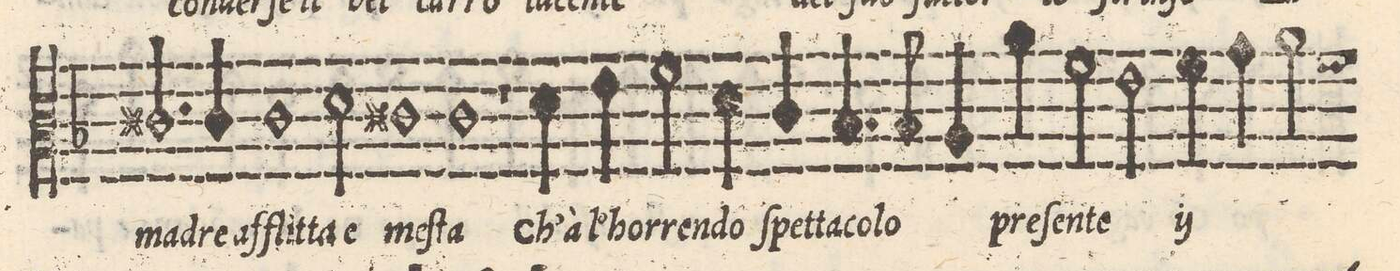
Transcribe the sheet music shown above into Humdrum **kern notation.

**kern	**text
*I"ALTO	*
*clefC3	*
*k[b-]	*
*met(C|)	*
*M2/1	*
2.c#X/	ma-
4c#/	-dre_af-
1c#\	-flit-
=21-	=21-
2d\	-ta_e
1c#X	meſ-
=22-	=22-
1c#y	-ta
1r	.
=23-	=23-
4d\	ch'a
4eny\	l'hor-
2f\	-ren-
4d\	-do
4cny/	ſpet-
4.B-y/	-ta-
8B-/	-co-
=24-	=24-
4A/	-lo
4a\	pre-
2f\	-ſen-
2e\	-te
*	*ij
4f\	ch'a
4g\	l'hor-
=25-	=25-
2a\	-ren-
*-	*-
